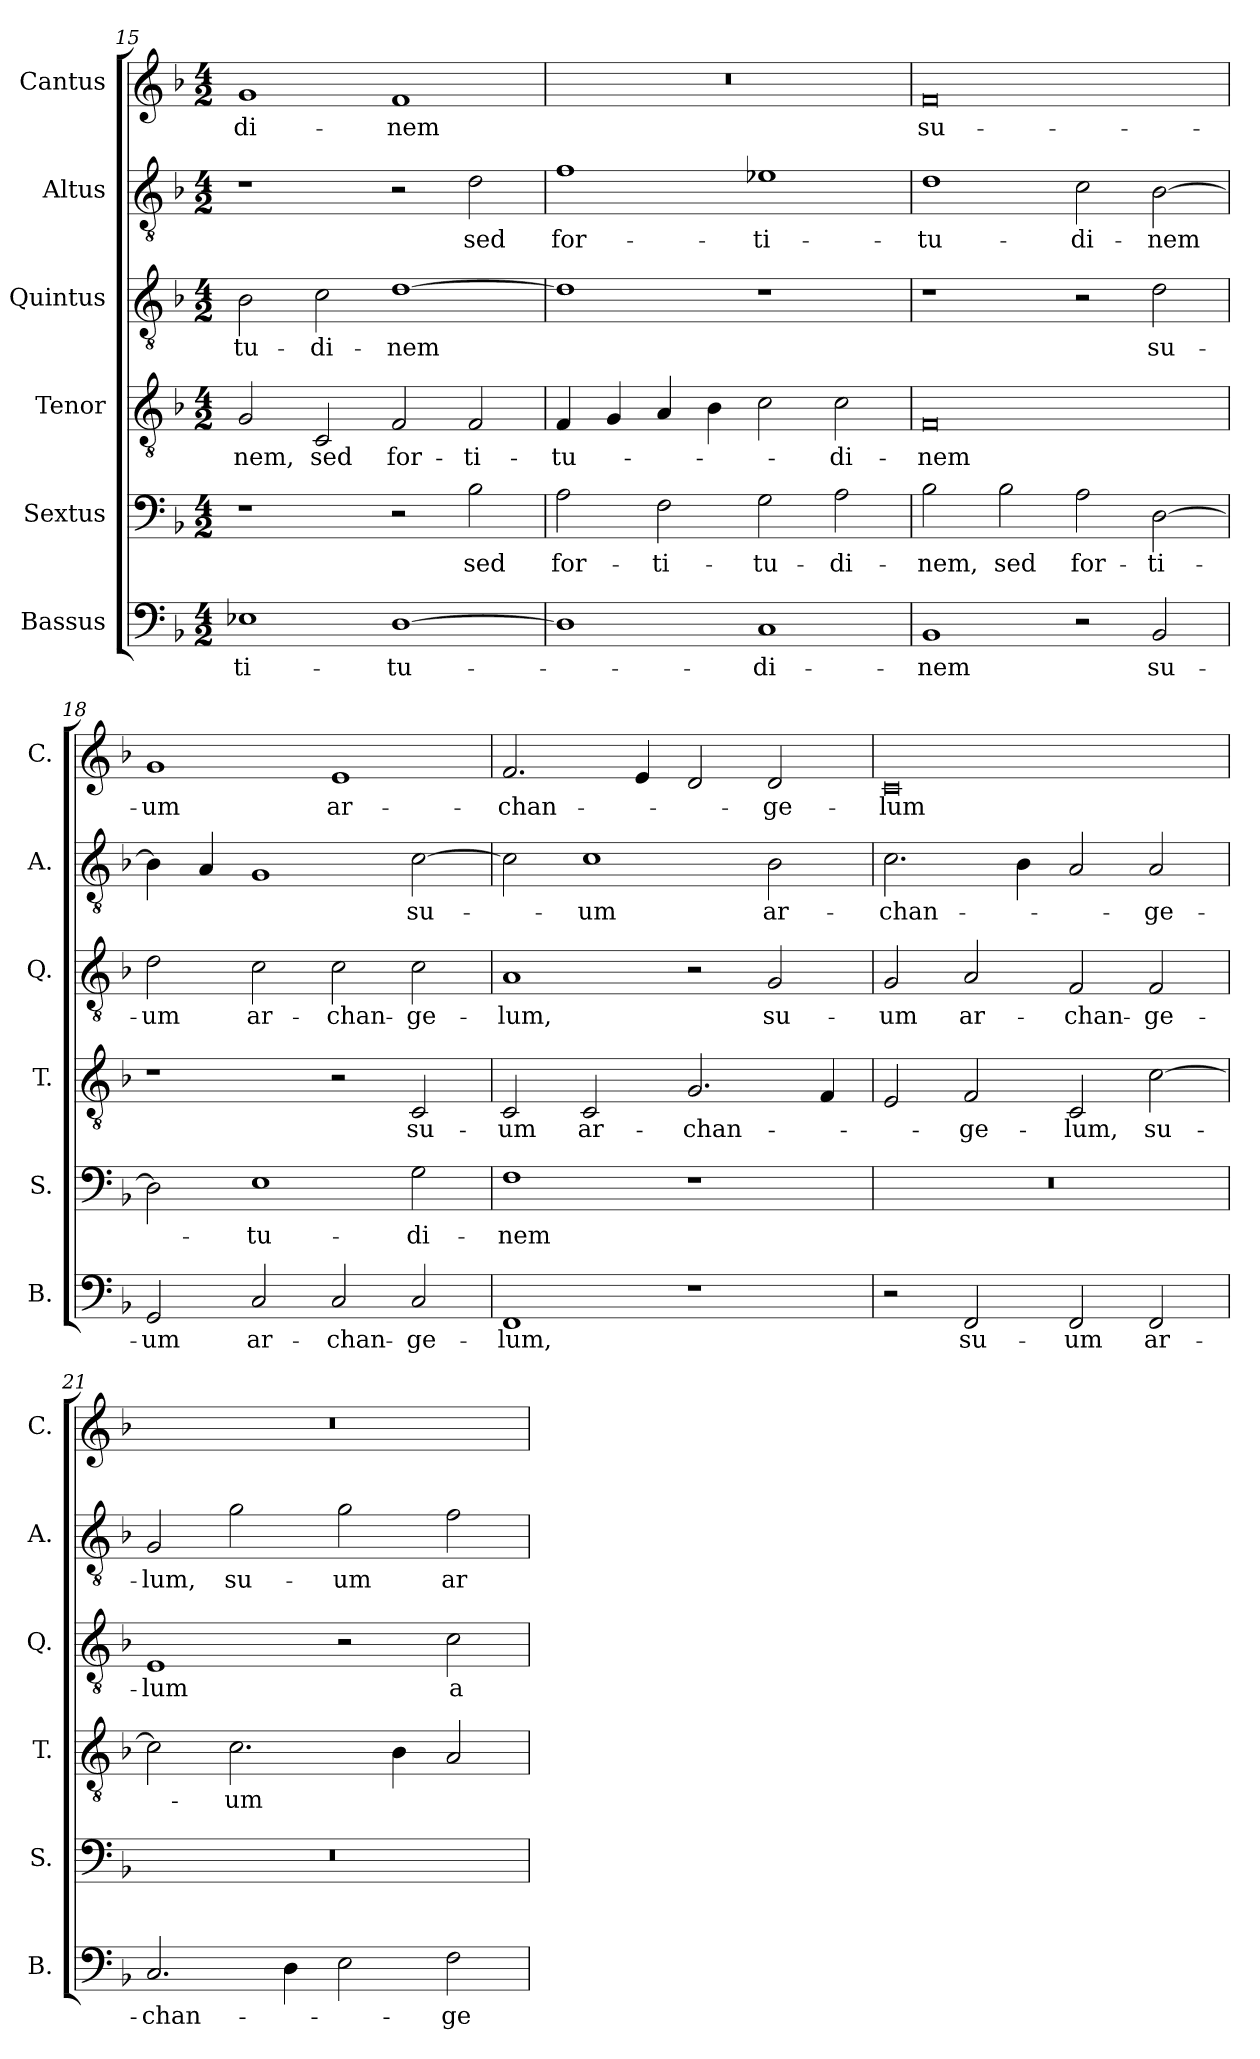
**kern	**text	**kern	**text	**kern	**text	**kern	**text	**kern	**text	**kern	**text
*part6	*part6	*part5	*part5	*part4	*part4	*part3	*part3	*part2	*part2	*part1	*part1
*staff6	*staff6	*staff5	*staff5	*staff4	*staff4	*staff3	*staff3	*staff2	*staff2	*staff1	*staff1
*I"Bassus	*	*I"Sextus	*	*I"Tenor	*	*I"Quintus	*	*I"Altus	*	*I"Cantus	*
*I'B.	*	*I'S.	*	*I'T.	*	*I'Q.	*	*I'A.	*	*I'C.	*
*clefF4	*	*clefF4	*	*clefGv2	*	*clefGv2	*	*clefGv2	*	*clefG2	*
*k[b-]	*	*k[b-]	*	*k[b-]	*	*k[b-]	*	*k[b-]	*	*k[b-]	*
*F:	*	*F:	*	*F:	*	*F:	*	*F:	*	*F:	*
*M4/2	*	*M4/2	*	*M4/2	*	*M4/2	*	*M4/2	*	*M4/2	*
=15	=15	=15	=15	=15	=15	=15	=15	=15	=15	=15	=15
!	!LO:LY:b	!	!	!	!LO:LY:b	!	!LO:LY:b	!	!	!	!LO:LY:b
1E-X	-ti-	1r	.	2G/	-nem,	2B-\	-tu-	1r	.	1g	-di-
!	!	!	!	!	!LO:LY:b	!	!LO:LY:b	!	!	!	!
.	.	.	.	2C/	sed	2c\	-di-	.	.	.	.
!	!LO:LY:b	!	!	!	!LO:LY:b	!	!LO:LY:b	!	!	!	!LO:LY:b
[1D	-tu-	2r	.	2F/	for-	[1d	-nem	2r	.	1f	-nem
!	!	!	!LO:LY:b	!	!LO:LY:b	!	!	!	!LO:LY:b	!	!
.	.	2B-\	sed	2F/	-ti-	.	.	2d\	sed	.	.
!!LO:LB:g=z
=16	=16	=16	=16	=16	=16	=16	=16	=16	=16	=16	=16
!	!	!	!LO:LY:b	!	!LO:LY:b	!	!	!	!LO:LY:b	!	!
1D]	.	2A\	for-	4F/	-tu-	1d]	.	1f	for-	0r	.
.	.	.	.	4G/	.	.	.	.	.	.	.
!	!	!	!LO:LY:b	!	!	!	!	!	!	!	!
.	.	2F\	-ti-	4A/	.	.	.	.	.	.	.
.	.	.	.	4B-\	.	.	.	.	.	.	.
!	!LO:LY:b	!	!LO:LY:b	!	!	!	!	!	!LO:LY:b	!	!
1C	-di-	2G\	-tu-	2c\	.	1r	.	1e-X	-ti-	.	.
!	!	!	!LO:LY:b	!	!LO:LY:b	!	!	!	!	!	!
.	.	2A\	-di-	2c\	-di-	.	.	.	.	.	.
=17	=17	=17	=17	=17	=17	=17	=17	=17	=17	=17	=17
!	!LO:LY:b	!	!LO:LY:b	!	!LO:LY:b	!	!	!	!LO:LY:b	!	!LO:LY:b
1BB-	-nem	2B-\	-nem,	0F	-nem	1r	.	1d	-tu-	0f	su-
!	!	!	!LO:LY:b	!	!	!	!	!	!	!	!
.	.	2B-\	sed	.	.	.	.	.	.	.	.
!	!	!	!LO:LY:b	!	!	!	!	!	!LO:LY:b	!	!
2r	.	2A\	for-	.	.	2r	.	2c\	-di-	.	.
!	!LO:LY:b	!	!LO:LY:b	!	!	!	!LO:LY:b	!	!LO:LY:b	!	!
2BB-/	su-	[2D\	-ti-	.	.	2d\	su-	[2B-\	-nem	.	.
=18	=18	=18	=18	=18	=18	=18	=18	=18	=18	=18	=18
!	!LO:LY:b	!	!	!	!	!	!LO:LY:b	!	!	!	!LO:LY:b
2GG/	-um	2D\]	.	1r	.	2d\	-um	4B-\]	.	1g	-um
.	.	.	.	.	.	.	.	4A/	.	.	.
!	!LO:LY:b	!	!LO:LY:b	!	!	!	!LO:LY:b	!	!	!	!
2C/	ar-	1E	-tu-	.	.	2c\	ar-	1G	.	.	.
!	!LO:LY:b	!	!	!	!	!	!LO:LY:b	!	!	!	!LO:LY:b
2C/	-chan-	.	.	2r	.	2c\	-chan-	.	.	1e	ar-
!	!LO:LY:b	!	!LO:LY:b	!	!LO:LY:b	!	!LO:LY:b	!	!LO:LY:b	!	!
2C/	-ge-	2G\	-di-	2C/	su-	2c\	-ge-	[2c\	su-	.	.
=19	=19	=19	=19	=19	=19	=19	=19	=19	=19	=19	=19
!	!LO:LY:b	!	!LO:LY:b	!	!LO:LY:b	!	!LO:LY:b	!	!	!	!LO:LY:b
1FF	-lum,	1F	-nem	2C/	-um	1A	-lum,	2c\]	.	2.f/	-chan-
!	!	!	!	!	!LO:LY:b	!	!	!	!LO:LY:b	!	!
.	.	.	.	2C/	ar-	.	.	1c	-um	.	.
.	.	.	.	.	.	.	.	.	.	4e/	.
!	!	!	!	!	!LO:LY:b	!	!	!	!	!	!
1r	.	1r	.	2.G/	-chan-	2r	.	.	.	2d/	.
!	!	!	!	!	!	!	!LO:LY:b	!	!LO:LY:b	!	!LO:LY:b
.	.	.	.	.	.	2G/	su-	2B-\	ar-	2d/	-ge-
.	.	.	.	4F/	.	.	.	.	.	.	.
=20	=20	=20	=20	=20	=20	=20	=20	=20	=20	=20	=20
!	!	!	!	!	!	!	!LO:LY:b	!	!LO:LY:b	!	!LO:LY:b
2r	.	0r	.	2E/	.	2G/	-um	2.c\	-chan-	0c	-lum
!	!LO:LY:b	!	!	!	!LO:LY:b	!	!LO:LY:b	!	!	!	!
2FF/	su-	.	.	2F/	-ge-	2A/	ar-	.	.	.	.
.	.	.	.	.	.	.	.	4B-\	.	.	.
!	!LO:LY:b	!	!	!	!LO:LY:b	!	!LO:LY:b	!	!	!	!
2FF/	-um	.	.	2C/	-lum,	2F/	-chan-	2A/	.	.	.
!	!LO:LY:b	!	!	!	!LO:LY:b	!	!LO:LY:b	!	!LO:LY:b	!	!
2FF/	ar-	.	.	[2c\	su-	2F/	-ge-	2A/	-ge-	.	.
=21	=21	=21	=21	=21	=21	=21	=21	=21	=21	=21	=21
!	!LO:LY:b	!	!	!	!	!	!LO:LY:b	!	!LO:LY:b	!	!
2.C/	-chan-	0r	.	2c\]	.	1E	-lum	2G/	-lum,	0r	.
!	!	!	!	!	!LO:LY:b	!	!	!	!LO:LY:b	!	!
.	.	.	.	2.c\	-um	.	.	2g\	su-	.	.
4D\	.	.	.	.	.	.	.	.	.	.	.
!	!	!	!	!	!	!	!	!	!LO:LY:b	!	!
2E\	.	.	.	.	.	2r	.	2g\	-um	.	.
.	.	.	.	4B-\	.	.	.	.	.	.	.
!	!LO:LY:b	!	!	!	!	!	!LO:LY:b	!	!LO:LY:b	!	!
2F\	-ge-	.	.	2A/	.	2c\	a-	2f\	ar-	.	.
=	=	=	=	=	=	=	=	=	=	=	=
*-	*-	*-	*-	*-	*-	*-	*-	*-	*-	*-	*-
